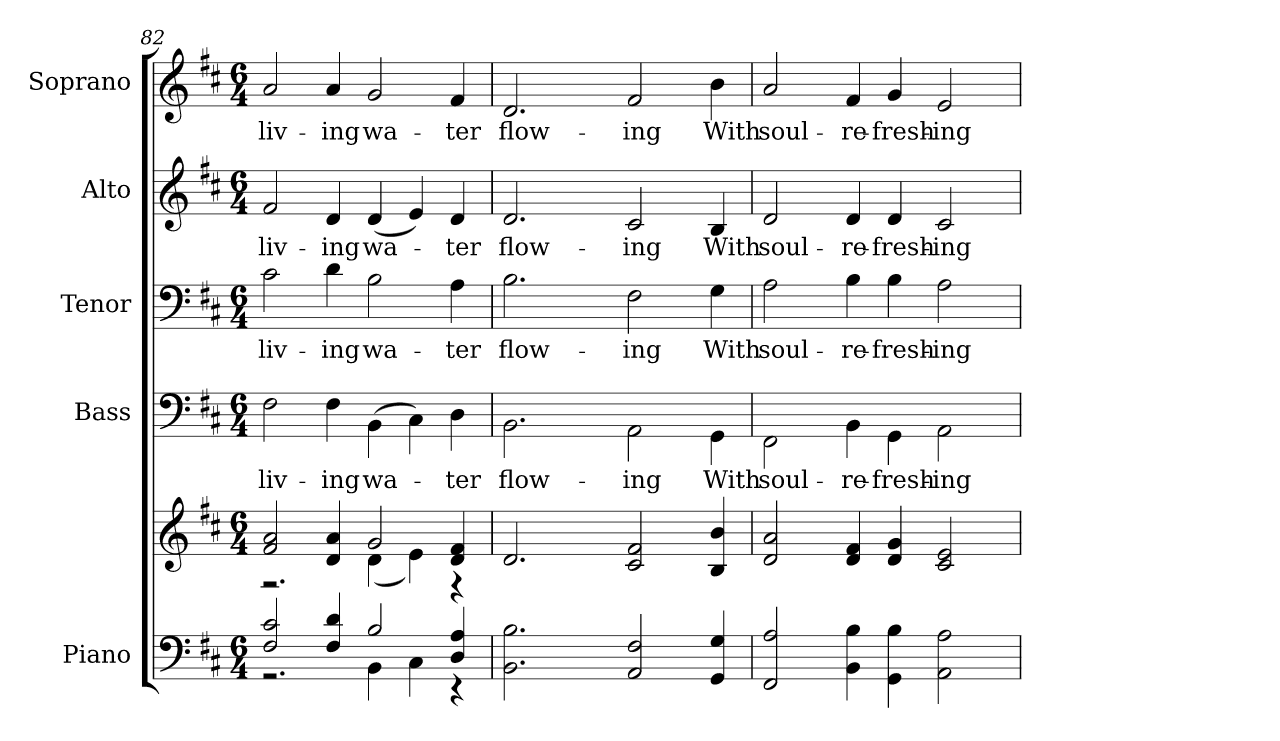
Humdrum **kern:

**kern	**kern	**kern	**text	**kern	**text	**kern	**text	**kern	**text
*part5	*part5	*part4	*part4	*part3	*part3	*part2	*part2	*part1	*part1
*staff6	*staff5	*staff4	*staff4	*staff3	*staff3	*staff2	*staff2	*staff1	*staff1
*I"Piano	*	*I"Bass	*	*I"Tenor	*	*I"Alto	*	*I"Soprano	*
*I'Pno.	*	*I'B.	*	*I'T.	*	*I'A.	*	*I'S.	*
!!LO:PB:g=z
*clefF4	*clefG2	*clefF4	*	*clefF4	*	*clefG2	*	*clefG2	*
*k[f#c#]	*k[f#c#]	*k[f#c#]	*	*k[f#c#]	*	*k[f#c#]	*	*k[f#c#]	*
*D:	*D:	*D:	*	*D:	*	*D:	*	*D:	*
*M6/4	*M6/4	*M6/4	*	*M6/4	*	*M6/4	*	*M6/4	*
=82	=82	=82	=82	=82	=82	=82	=82	=82	=82
*^	*^	*	*	*	*	*	*	*	*
!	!	!	!	!	!LO:LY:b:color=#000000	!	!	!	!	!	!
!	!	!	!	!	!	!	!LO:LY:b:color=#000000	!	!	!	!
!	!	!	!	!	!	!	!	!	!LO:LY:b:color=#000000	!	!
!	!	!	!	!	!	!	!	!	!	!	!LO:LY:b:color=#000000
2F#i/ 2c#i	2.r	2f#i/ 2ai	2.r	2F#i\	liv-	2c#i\	liv-	2f#i/	liv-	2ai/	liv-
!	!	!	!	!	!LO:LY:b:color=#000000	!	!	!	!	!	!
!	!	!	!	!	!	!	!LO:LY:b:color=#000000	!	!	!	!
!	!	!	!	!	!	!	!	!	!LO:LY:b:color=#000000	!	!
!	!	!	!	!	!	!	!	!	!	!	!LO:LY:b:color=#000000
4F#i/ 4di	.	4di/ 4ai	.	4F#i\	-ing	4di\	-ing	4di/	-ing	4ai/	-ing
!	!	!	!	!	!LO:LY:b:color=#000000	!	!	!	!	!	!
!	!	!	!	!	!	!	!LO:LY:b:color=#000000	!	!	!	!
!	!	!	!	!	!	!	!	!	!LO:LY:b:color=#000000	!	!
!	!	!	!	!	!	!	!	!	!	!	!LO:LY:b:color=#000000
2Bi/	4BBi\	2gi/	(4di\	(4BBi\	wa-	2Bi\	wa-	(4di/	wa-	2gi/	wa-
.	4C#i\	.	4ei\)	4C#i\)	.	.	.	4ei/)	.	.	.
!	!	!	!	!	!LO:LY:b:color=#000000	!	!	!	!	!	!
!	!	!	!	!	!	!	!LO:LY:b:color=#000000	!	!	!	!
!	!	!	!	!	!	!	!	!	!LO:LY:b:color=#000000	!	!
!	!	!	!	!	!	!	!	!	!	!	!LO:LY:b:color=#000000
4Di/ 4Ai	4r	4di/ 4f#i	4r	4Di\	-ter	4Ai\	-ter	4di/	-ter	4f#i/	-ter
=83	=83	=83	=83	=83	=83	=83	=83	=83	=83	=83	=83
!	!	!	!	!	!LO:LY:b:color=#000000	!	!	!	!	!	!
!	!	!	!	!	!	!	!LO:LY:b:color=#000000	!	!	!	!
!	!	!	!	!	!	!	!	!	!LO:LY:b:color=#000000	!	!
!	!	!	!	!	!	!	!	!	!	!	!LO:LY:b:color=#000000
2.BBi\ 2.Bi	4ryy	2.di/	4ryy	2.BBi\	flow-	2.Bi\	flow-	2.di/	flow-	2.di/	flow-
.	4ryy	.	4ryy	.	.	.	.	.	.	.	.
.	4ryy	.	4ryy	.	.	.	.	.	.	.	.
!	!	!	!	!	!LO:LY:b:color=#000000	!	!	!	!	!	!
!	!	!	!	!	!	!	!LO:LY:b:color=#000000	!	!	!	!
!	!	!	!	!	!	!	!	!	!LO:LY:b:color=#000000	!	!
!	!	!	!	!	!	!	!	!	!	!	!LO:LY:b:color=#000000
2AAi/ 2F#i	4ryy	2c#i/ 2f#i	4ryy	2AAi\	-ing	2F#i\	-ing	2c#i/	-ing	2f#i/	-ing
.	4ryy	.	4ryy	.	.	.	.	.	.	.	.
!	!	!	!	!	!LO:LY:b:color=#000000	!	!	!	!	!	!
!	!	!	!	!	!	!	!LO:LY:b:color=#000000	!	!	!	!
!	!	!	!	!	!	!	!	!	!LO:LY:b:color=#000000	!	!
!	!	!	!	!	!	!	!	!	!	!	!LO:LY:b:color=#000000
4GGi/ 4Gi	4ryy	4Bi/ 4bi	4ryy	4GGi\	With	4Gi\	With	4Bi/	With	4bi\	With
*v	*v	*	*	*	*	*	*	*	*	*	*
!!LO:PB:g=z
=84	=84	=84	=84	=84	=84	=84	=84	=84	=84	=84
*^	*	*	*	*	*	*	*	*	*	*
!	!	!	!	!	!LO:LY:b:color=#000000	!	!	!	!	!	!
*v	*v	*	*	*	*	*	*	*	*	*	*
*^	*	*	*	*	*	*	*	*	*	*
!	!	!	!	!	!	!	!LO:LY:b:color=#000000	!	!	!	!
*v	*v	*	*	*	*	*	*	*	*	*	*
*^	*	*	*	*	*	*	*	*	*	*
!	!	!	!	!	!	!	!	!	!LO:LY:b:color=#000000	!	!
*v	*v	*	*	*	*	*	*	*	*	*	*
*^	*	*	*	*	*	*	*	*	*	*
!	!	!	!	!	!	!	!	!	!	!	!LO:LY:b:color=#000000
*v	*v	*	*	*	*	*	*	*	*	*	*
2FF#i/ 2Ai	2di/ 2ai	4ryy	2FF#i\	soul-	2Ai\	soul-	2di/	soul-	2ai/	soul-
.	.	4ryy	.	.	.	.	.	.	.	.
!	!	!	!	!LO:LY:b:color=#000000	!	!	!	!	!	!
!	!	!	!	!	!	!LO:LY:b:color=#000000	!	!	!	!
!	!	!	!	!	!	!	!	!LO:LY:b:color=#000000	!	!
!	!	!	!	!	!	!	!	!	!	!LO:LY:b:color=#000000
4BBi\ 4Bi	4di/ 4f#i	4ryy	4BBi\	-re-	4Bi\	-re-	4di/	-re-	4f#i/	-re-
!	!	!	!	!LO:LY:b:color=#000000	!	!	!	!	!	!
!	!	!	!	!	!	!LO:LY:b:color=#000000	!	!	!	!
!	!	!	!	!	!	!	!	!LO:LY:b:color=#000000	!	!
!	!	!	!	!	!	!	!	!	!	!LO:LY:b:color=#000000
4GGi\ 4Bi	4di/ 4gi	4ryy	4GGi\	-fresh-	4Bi\	-fresh-	4di/	-fresh-	4gi/	-fresh-
!	!	!	!	!LO:LY:b:color=#000000	!	!	!	!	!	!
!	!	!	!	!	!	!LO:LY:b:color=#000000	!	!	!	!
!	!	!	!	!	!	!	!	!LO:LY:b:color=#000000	!	!
!	!	!	!	!	!	!	!	!	!	!LO:LY:b:color=#000000
2AAi\ 2Ai	2c#i/ 2ei	4ryy	2AAi\	-ing	2Ai\	-ing	2c#i/	-ing	2ei/	-ing
.	.	4ryy	.	.	.	.	.	.	.	.
*	*v	*v	*	*	*	*	*	*	*	*
=	=	=	=	=	=	=	=	=	=
*-	*-	*-	*-	*-	*-	*-	*-	*-	*-
